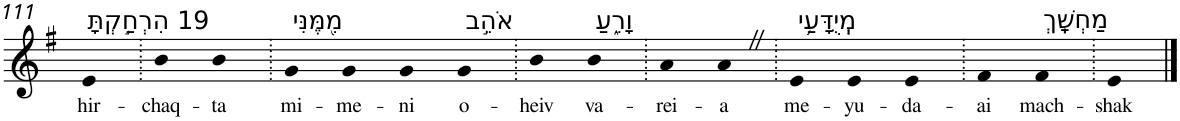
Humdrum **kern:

**kern	**text
*part1	*part1
*staff1	*staff1
*I"Piano	*
*I'Pno	*
!!LO:PB:g=z
*clefG2	*
*k[f#]	*
*G:	*
=111	=111
!LO:TX:a:t=19 הִרְחַ֣קְתָּ	!
!	!LO:LY:b
4e	hir-
=112.	=112.
!	!LO:LY:b
4b	-chaq-
!	!LO:LY:b
4b	-ta
=113.	=113.
!LO:TX:a:t=מִ֭מֶּנִּי	!
!	!LO:LY:b
4g	mi-
!	!LO:LY:b
4g	-me-
!	!LO:LY:b
4g	-ni
!LO:TX:a:t=אֹהֵ֣ב	!
!	!LO:LY:b
4g	o-
=114.	=114.
!	!LO:LY:b
4b	-heiv
!LO:TX:a:t=וָרֵ֑עַ	!
!	!LO:LY:b
4b	va-
=115.	=115.
!	!LO:LY:b
4a	-rei-
!	!LO:LY:b
4aZ	-a
=116.	=116.
!LO:TX:a:t=מְֽיֻדָּעַ֥י	!
!	!LO:LY:b
4e	me-
!	!LO:LY:b
4e	-yu-
!	!LO:LY:b
4e	-da-
=117.	=117.
!	!LO:LY:b
4f#	-ai
!LO:TX:a:t=מַחְשָֽׁךְ	!
!	!LO:LY:b
4f#	mach-
=118.	=118.
!	!LO:LY:b
4e	-shak
==	==
*-	*-
